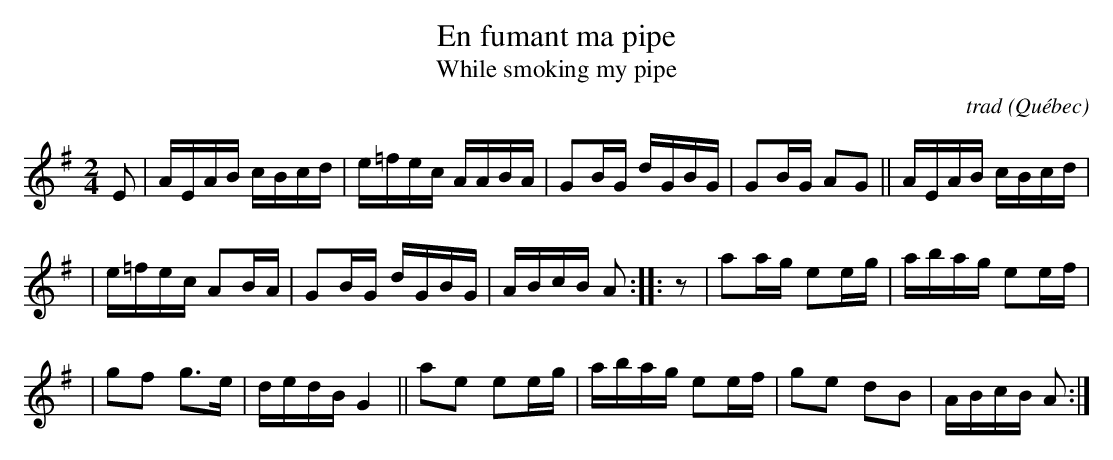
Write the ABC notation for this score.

X:1
T: En fumant ma pipe
T: While smoking my pipe
C: trad
O: Qu\'ebec
M: 2/4
L: 1/16
K: Ador
E2 \
| AEAB cBcd | e=fec AABA | G2BG dGBG | G2BG A2G2 || AEAB cBcd |
| e=fec A2BA | G2BG dGBG | ABcB A2 :: z2 | a2ag e2eg | abag e2ef |
| g2f2 g3e | dedB G4 || a2e2 e2eg | abag e2ef | g2e2 d2B2 | ABcB A2 :|
